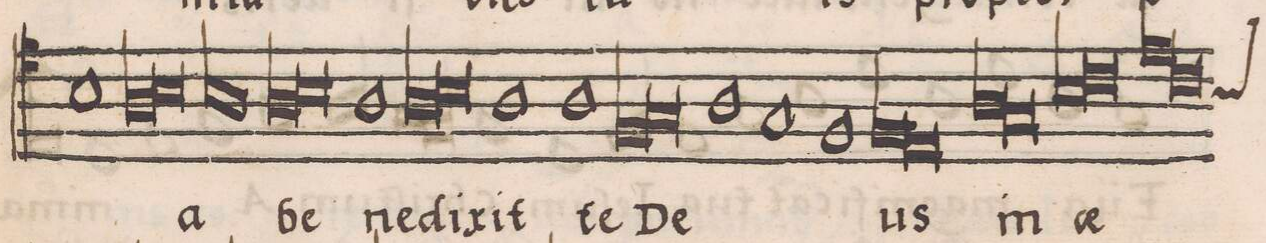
**kern	**text
*I"TENOR	*
*clefC5	*
*k[b-]	*
*met(C)	*
*M2/1	*
1G	.
=20-	=20-
*lig	*
1F	.
1G	.
*Xlig	*
=21-	=21-
*lig	*
1G	-a
1F	.
*Xlig	*
=22-	=22-
*lig	*
1F	be-
1G	.
*Xlig	*
=23-	=23-
1F	-ne-
*lig	*
1F	-di-
=24-	=24-
1G	.
*Xlig	*
1F	-xit
=25-	=25-
1F	te
*lig	*
1D	De-
=26-	=26-
1E	.
*Xlig	*
1F	.
=27-	=27-
1E	.
1D	.
=28-	=28-
*lig	*
1D	-us
1C	.
*Xlig	*
=29-	=29-
*lig	*
1F	in
1E	.
*Xlig	*
=30-	=30-
*lig	*
1G	ae-
1A	.
*Xlig	*
=31-	=31-
*lig	*
1c	.
*custos:G	*
1A	.
*Xlig	*
=32-	=32-
*-	*-
